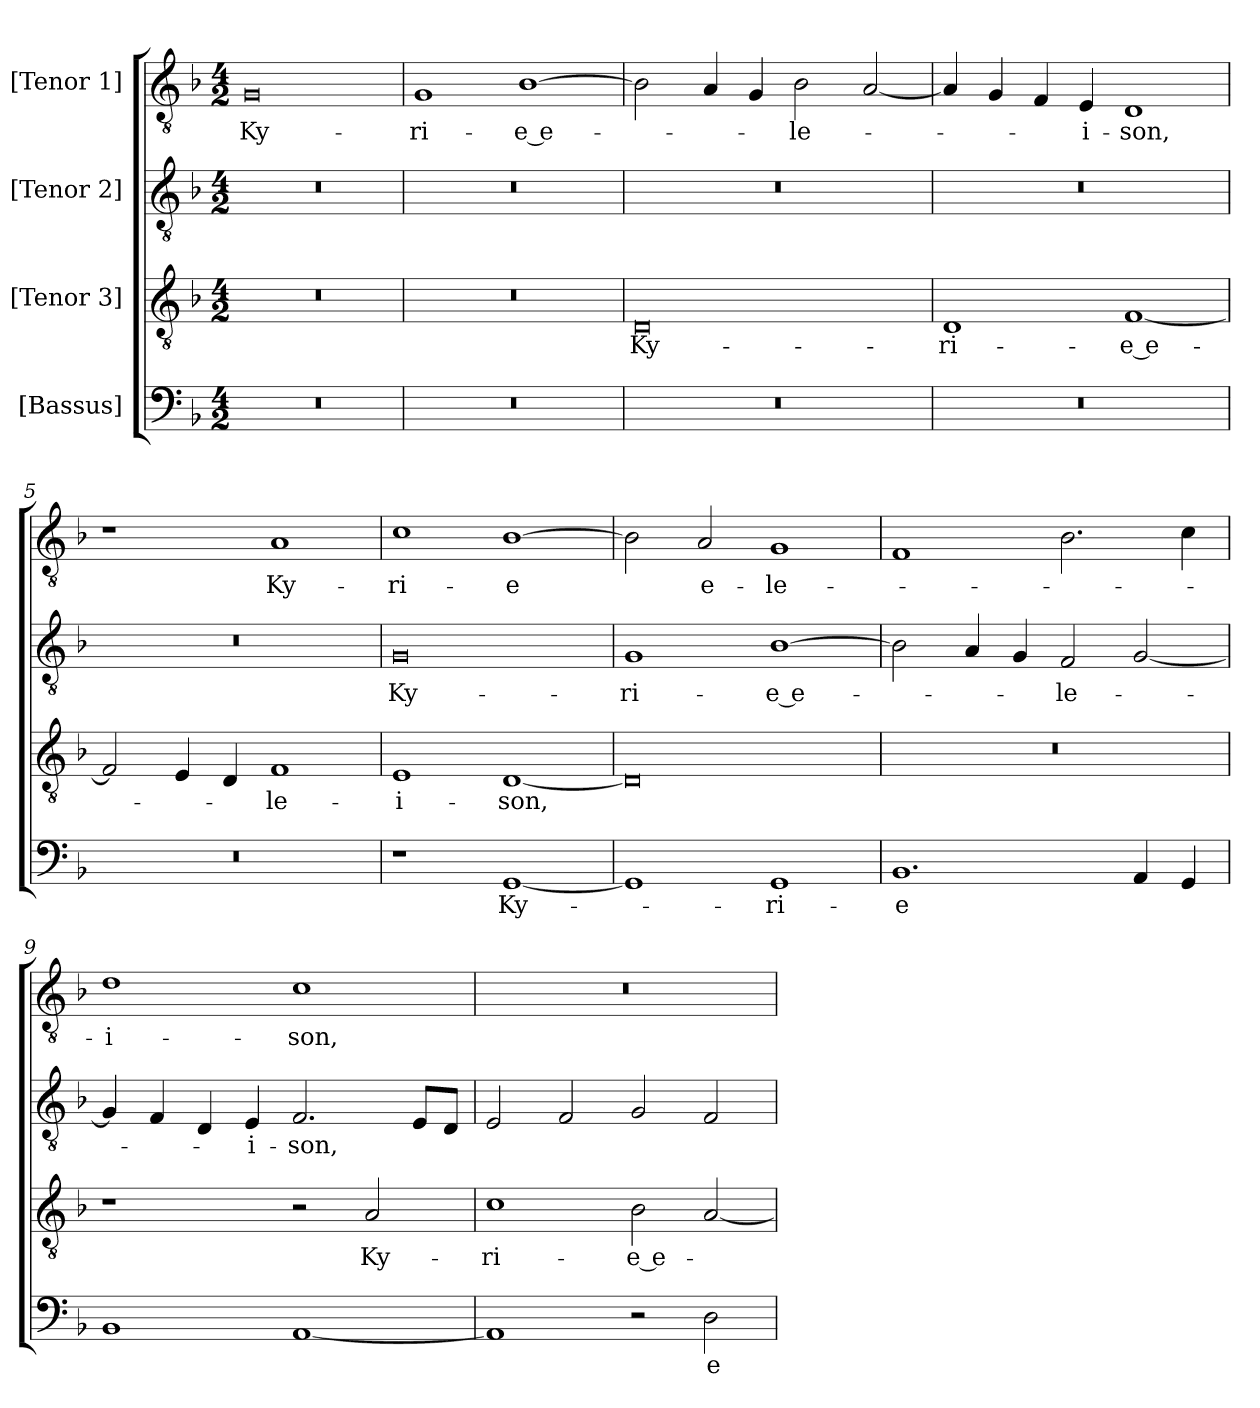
**kern	**text	**kern	**text	**kern	**text	**kern	**text
*part4	*part4	*part3	*part3	*part2	*part2	*part1	*part1
*staff4	*staff4	*staff3	*staff3	*staff2	*staff2	*staff1	*staff1
*I"[Bassus]	*	*I"[Tenor 3]	*	*I"[Tenor 2]	*	*I"[Tenor 1]	*
*clefF4	*	*clefGv2	*	*clefGv2	*	*clefGv2	*
*k[b-]	*	*k[b-]	*	*k[b-]	*	*k[b-]	*
*M4/2	*	*M4/2	*	*M4/2	*	*M4/2	*
=1	=1	=1	=1	=1	=1	=1	=1
0r	.	0r	.	0r	.	0G/	Ky-
=2	=2	=2	=2	=2	=2	=2	=2
0r	.	0r	.	0r	.	1G/	-ri-
.	.	.	.	.	.	[1B-\	-e e-
=3	=3	=3	=3	=3	=3	=3	=3
0r	.	0D/	Ky-	0r	.	2B-\]	.
.	.	.	.	.	.	4A/	.
.	.	.	.	.	.	4G/	.
.	.	.	.	.	.	2B-\	-le-
.	.	.	.	.	.	[2A/	.
=4	=4	=4	=4	=4	=4	=4	=4
0r	.	1D/	-ri-	0r	.	4A/]	.
.	.	.	.	.	.	4G/	.
.	.	.	.	.	.	4F/	.
.	.	.	.	.	.	4E/	-i-
.	.	[1F/	-e e-	.	.	1D/	-son,
=5	=5	=5	=5	=5	=5	=5	=5
0r	.	2F/]	.	0r	.	1r	.
.	.	4E/	.	.	.	.	.
.	.	4D/	.	.	.	.	.
.	.	1F/	-le-	.	.	1A/	Ky-
=6	=6	=6	=6	=6	=6	=6	=6
1r	.	1E/	-i-	0G/	Ky-	1c\	-ri-
[1GG/	Ky-	[1D/	-son,	.	.	[1B-\	-e
=7	=7	=7	=7	=7	=7	=7	=7
1GG/]	.	0D/]	.	1G/	-ri-	2B-\]	.
.	.	.	.	.	.	2A/	e-
1GG/	-ri-	.	.	[1B-\	-e e-	1G/	-le-
=8	=8	=8	=8	=8	=8	=8	=8
1.BB-/	-e	0r	.	2B-\]	.	1F/	.
.	.	.	.	4A/	.	.	.
.	.	.	.	4G/	.	.	.
.	.	.	.	2F/	-le-	2.B-\	.
4AA/	.	.	.	[2G/	.	.	.
4GG/	.	.	.	.	.	4c\	.
=9	=9	=9	=9	=9	=9	=9	=9
1BB-/	.	1r	.	4G/]	.	1d\	-i-
.	.	.	.	4F/	.	.	.
.	.	.	.	4D/	.	.	.
.	.	.	.	4E/	-i-	.	.
[1AA/	.	2r	.	2.F/	-son,	1c\	-son,
.	.	2A/	Ky-	.	.	.	.
.	.	.	.	8E/L	.	.	.
.	.	.	.	8D/J	.	.	.
=10	=10	=10	=10	=10	=10	=10	=10
1AA/]	.	1c\	-ri-	2E/	.	0r	.
.	.	.	.	2F/	.	.	.
2r	.	2B-\	-e e-	2G/	.	.	.
2D\	e-	[2A/	.	2F/	.	.	.
=	=	=	=	=	=	=	=
*-	*-	*-	*-	*-	*-	*-	*-
